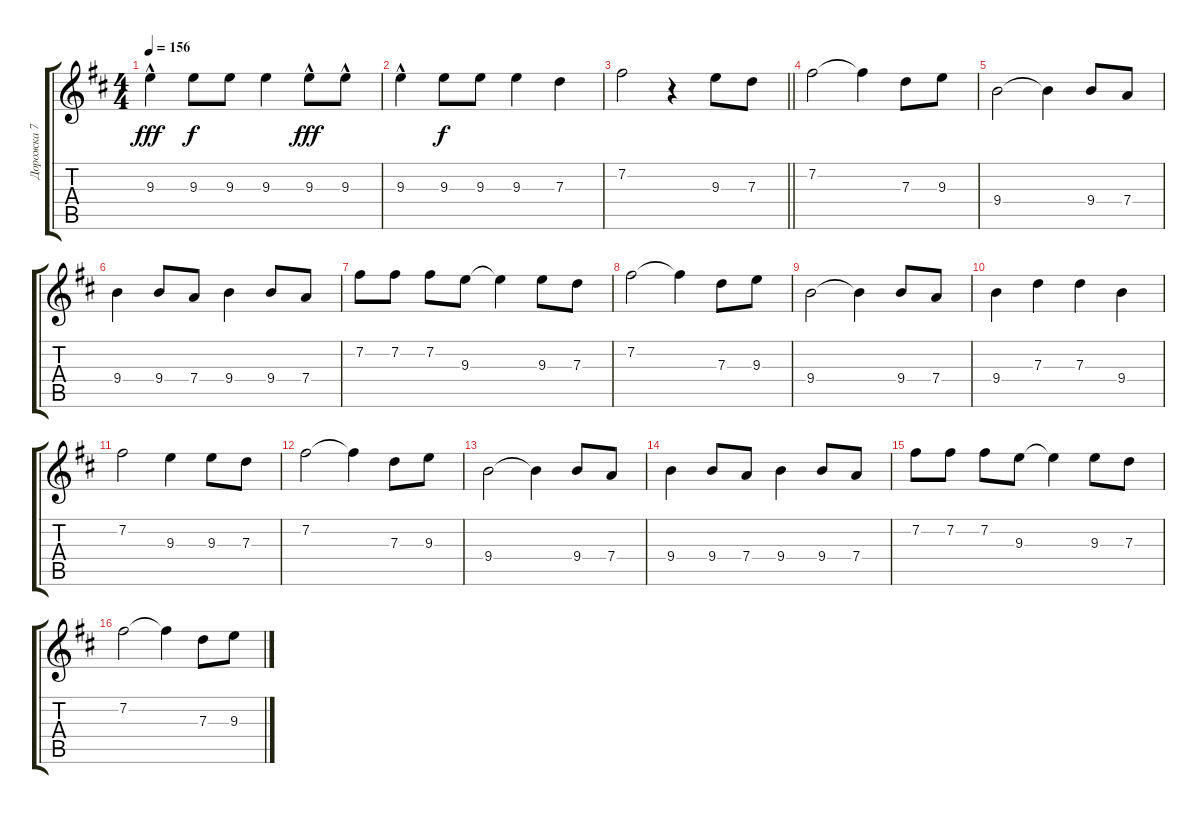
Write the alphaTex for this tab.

\track ("Дорожка 7" "Дорожка 7") {instrument acousticguitarsteel}
\staff {score tabs}
\tuning (E4 B3 G3 D3 A2 E2) {hide}
\ts (4 4)
\tempo 156
\clef g2
\ks bminor
9.3{hac}.4{dy fff} 9.3.8{dy f} 9.3.8 9.3.4 9.3{hac}.8{dy fff} 9.3{hac}.8 |
9.3{hac}.4 9.3.8{dy f} 9.3.8 9.3.4 7.3.4 |
\barLineRight lightlight
7.2.2 r.4 9.3.8 7.3.8 |
7.2.2 7.2{t}.4 7.3.8 9.3.8 |
9.4.2 9.4{t}.4 9.4.8 7.4.8 |
9.4.4 9.4.8 7.4.8 9.4.4 9.4.8 7.4.8 |
7.2.8 7.2.8 7.2.8 9.3.8 9.3{t}.4 9.3.8 7.3.8 |
7.2.2 7.2{t}.4 7.3.8 9.3.8 |
9.4.2 9.4{t}.4 9.4.8 7.4.8 |
9.4.4 7.3.4 7.3.4 9.4.4 |
7.2.2 9.3.4 9.3.8 7.3.8 |
7.2.2 7.2{t}.4 7.3.8 9.3.8 |
9.4.2 9.4{t}.4 9.4.8 7.4.8 |
9.4.4 9.4.8 7.4.8 9.4.4 9.4.8 7.4.8 |
7.2.8 7.2.8 7.2.8 9.3.8 9.3{t}.4 9.3.8 7.3.8 |
7.2.2 7.2{t}.4 7.3.8 9.3.8
